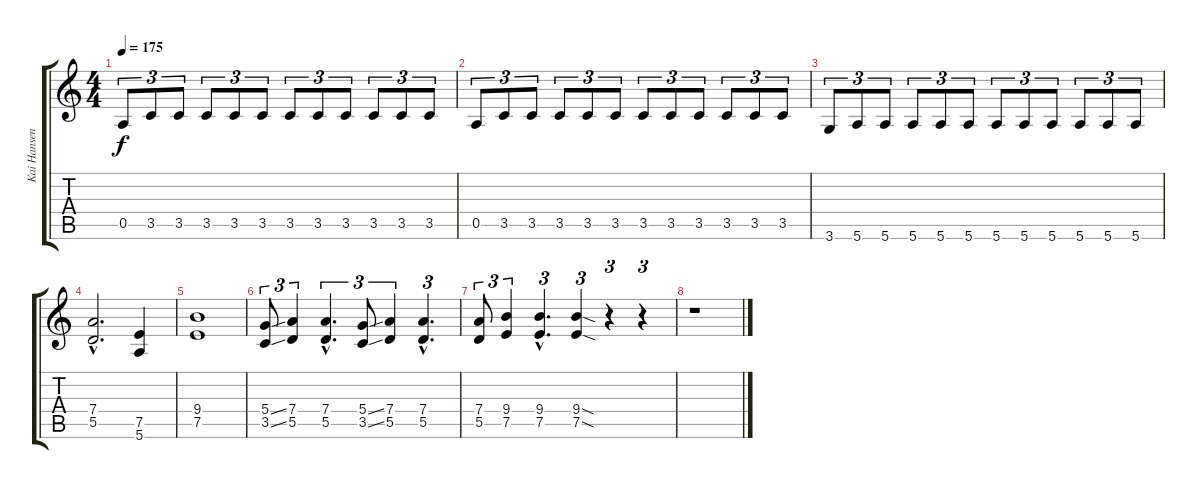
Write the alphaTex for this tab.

\track ("Kai Hansen" "Kai Hansen") {instrument distortionguitar}
\staff {score tabs}
\tuning (E4 B3 G3 D3 A2 E2) {hide}
\ts (4 4)
\tempo 175
\clef g2
\ks c
0.5.8{tu (3 2) dy f} 3.5.8{tu (3 2)} 3.5.8{tu (3 2)} 3.5.8{tu (3 2)} 3.5.8{tu (3 2)} 3.5.8{tu (3 2)} 3.5.8{tu (3 2)} 3.5.8{tu (3 2)} 3.5.8{tu (3 2)} 3.5.8{tu (3 2)} 3.5.8{tu (3 2)} 3.5.8{tu (3 2)} |
0.5.8{tu (3 2)} 3.5.8{tu (3 2)} 3.5.8{tu (3 2)} 3.5.8{tu (3 2)} 3.5.8{tu (3 2)} 3.5.8{tu (3 2)} 3.5.8{tu (3 2)} 3.5.8{tu (3 2)} 3.5.8{tu (3 2)} 3.5.8{tu (3 2)} 3.5.8{tu (3 2)} 3.5.8{tu (3 2)} |
3.6.8{tu (3 2)} 5.6.8{tu (3 2)} 5.6.8{tu (3 2)} 5.6.8{tu (3 2)} 5.6.8{tu (3 2)} 5.6.8{tu (3 2)} 5.6.8{tu (3 2)} 5.6.8{tu (3 2)} 5.6.8{tu (3 2)} 5.6.8{tu (3 2)} 5.6.8{tu (3 2)} 5.6.8{tu (3 2)} |
(7.4{hac} 5.5{hac}).2{d} (7.5 5.6).4 |
(9.4 7.5).1 |
(5.4{ss} 3.5{ss}).8{tu (3 2)} (7.4 5.5).4{tu (3 2)} (7.4{hac} 5.5{hac}).4{d tu (3 2)} (5.4{ss} 3.5{ss}).8{tu (3 2)} (7.4 5.5).4{tu (3 2)} (7.4{hac} 5.5{hac}).4{d tu (3 2)} |
(7.4 5.5).8{tu (3 2)} (9.4 7.5).4{tu (3 2)} (9.4{hac} 7.5{hac}).4{d tu (3 2)} (9.4{sod} 7.5{sod}).4{tu (3 2)} r.4{tu (3 2)} r.4{tu (3 2)} |
r.1
